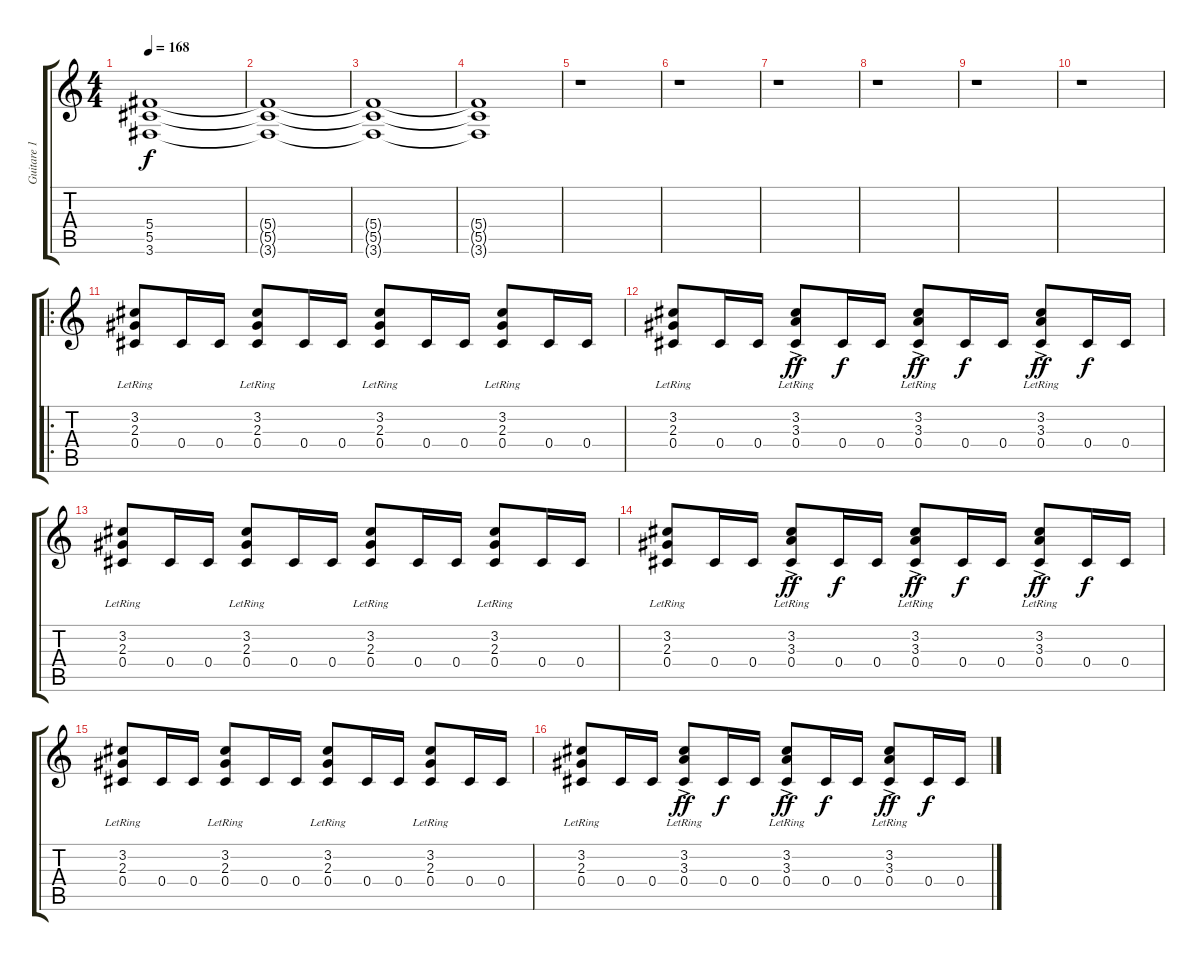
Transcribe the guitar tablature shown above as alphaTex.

\track ("Guitare 1" "Guitare 1") {instrument distortionguitar}
\staff {score tabs}
\tuning (Eb4 Bb3 Gb3 Db3 Ab2 Eb2) {hide}
\ts (4 4)
\tempo 168
\clef g2
\ks c
(5.4 5.5 3.6).1{dy f volume 0} |
(5.4{t} 5.5{t} 3.6{t}).1 |
(5.4{t} 5.5{t} 3.6{t}).1 |
(5.4{t} 5.5{t} 3.6{t}).1 |
r.1 |
r.1 |
r.1 |
r.1 |
r.1 |
r.1 |
\ro
(3.2{lr} 2.3{lr} 0.4).8{volume 16} 0.4.16 0.4.16 (3.2{lr} 2.3{lr} 0.4).8 0.4.16 0.4.16 (3.2{lr} 2.3{lr} 0.4).8 0.4.16 0.4.16 (3.2{lr} 2.3{lr} 0.4).8 0.4.16 0.4.16 |
(3.2{lr} 2.3{lr} 0.4).8 0.4.16 0.4.16 (3.2{lr} 3.3{ac lr} 0.4).8{dy ff} 0.4.16{dy f} 0.4.16 (3.2{lr} 3.3{ac lr} 0.4).8{dy ff} 0.4.16{dy f} 0.4.16 (3.2{lr} 3.3{ac lr} 0.4).8{dy ff} 0.4.16{dy f} 0.4.16 |
(3.2{lr} 2.3{lr} 0.4).8 0.4.16 0.4.16 (3.2{lr} 2.3{lr} 0.4).8 0.4.16 0.4.16 (3.2{lr} 2.3{lr} 0.4).8 0.4.16 0.4.16 (3.2{lr} 2.3{lr} 0.4).8 0.4.16 0.4.16 |
(3.2{lr} 2.3{lr} 0.4).8 0.4.16 0.4.16 (3.2{lr} 3.3{ac lr} 0.4).8{dy ff} 0.4.16{dy f} 0.4.16 (3.2{lr} 3.3{ac lr} 0.4).8{dy ff} 0.4.16{dy f} 0.4.16 (3.2{lr} 3.3{ac lr} 0.4).8{dy ff} 0.4.16{dy f} 0.4.16 |
(3.2{lr} 2.3{lr} 0.4).8 0.4.16 0.4.16 (3.2{lr} 2.3{lr} 0.4).8 0.4.16 0.4.16 (3.2{lr} 2.3{lr} 0.4).8 0.4.16 0.4.16 (3.2{lr} 2.3{lr} 0.4).8 0.4.16 0.4.16 |
(3.2{lr} 2.3{lr} 0.4).8 0.4.16 0.4.16 (3.2{lr} 3.3{ac lr} 0.4).8{dy ff} 0.4.16{dy f} 0.4.16 (3.2{lr} 3.3{ac lr} 0.4).8{dy ff} 0.4.16{dy f} 0.4.16 (3.2{lr} 3.3{ac lr} 0.4).8{dy ff} 0.4.16{dy f} 0.4.16
